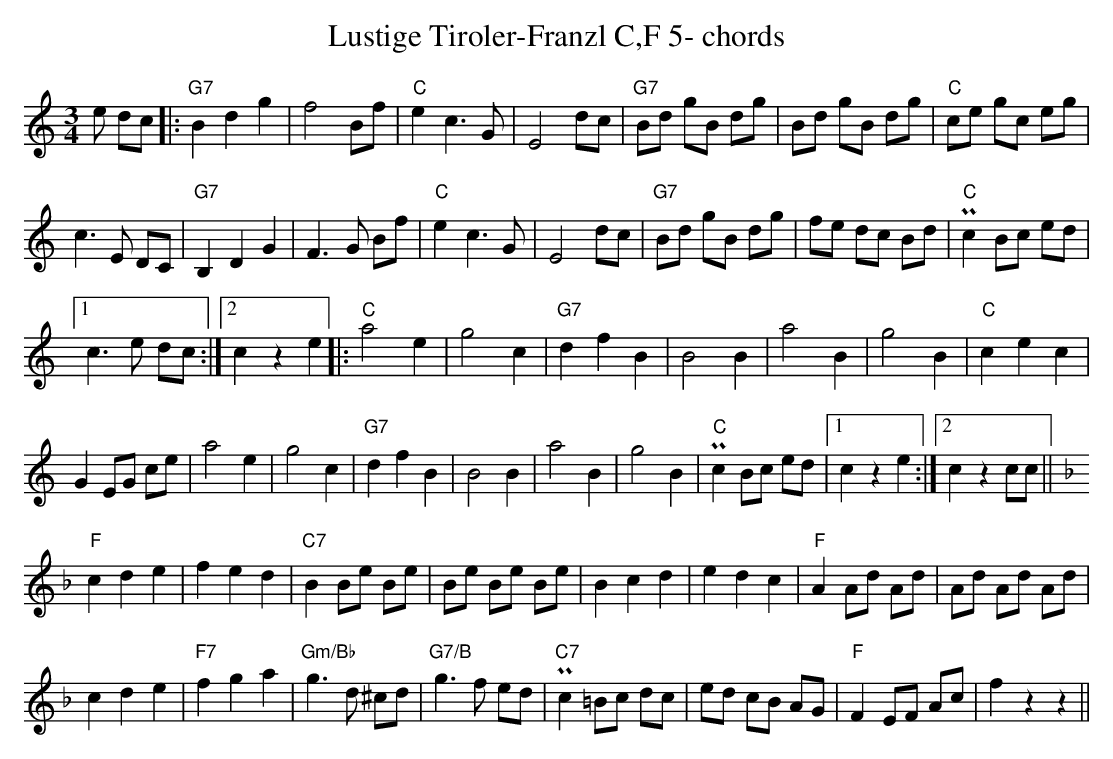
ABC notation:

X:1
T:Lustige Tiroler-Franzl C,F 5- chords
M:3/4
L:1/8
K:Cmaj%%MIDI gchordon
e dc |: "G7"B2 d2 g2 | f4 Bf | "C"e2 c3 G | E4 dc | "G7"Bd gB dg | Bd gB dg | "C"ce gc eg |
c3 E DC | "G7"B,2D2G2 | F3 G Bf | "C"e2 c3 G | E4 dc | "G7"Bd gB dg | fe dc Bd | "C"Pc2 Bc ed |1
c3 e dc :|2 c2 z2 e2 |: "C"a4 e2 | g4 c2 | "G7"d2f2B2 | B4 B2 | a4 B2 | g4 B2 | "C"c2e2c2 |
G2 EG ce | a4 e2 | g4 c2 | "G7"d2f2B2 | B4 B2 | a4 B2 | g4 B2 | "C"Pc2 Bc ed |1 c2 z2 e2 :|2 c2 z2 cc || [K:Fmaj]
"F"c2d2e2 | f2e2d2 | "C7"B2 Be Be | Be Be Be | B2c2d2 | e2d2c2 | "F"A2 Ad Ad | Ad Ad Ad |
c2d2e2 | "F7"f2g2a2 | "Gm/Bb"g3 d ^cd | "G7/B"g3 f ed | "C7"Pc2 =Bc dc | ed cB AG | "F"F2 EF Ac | f2 z2z2 ||
